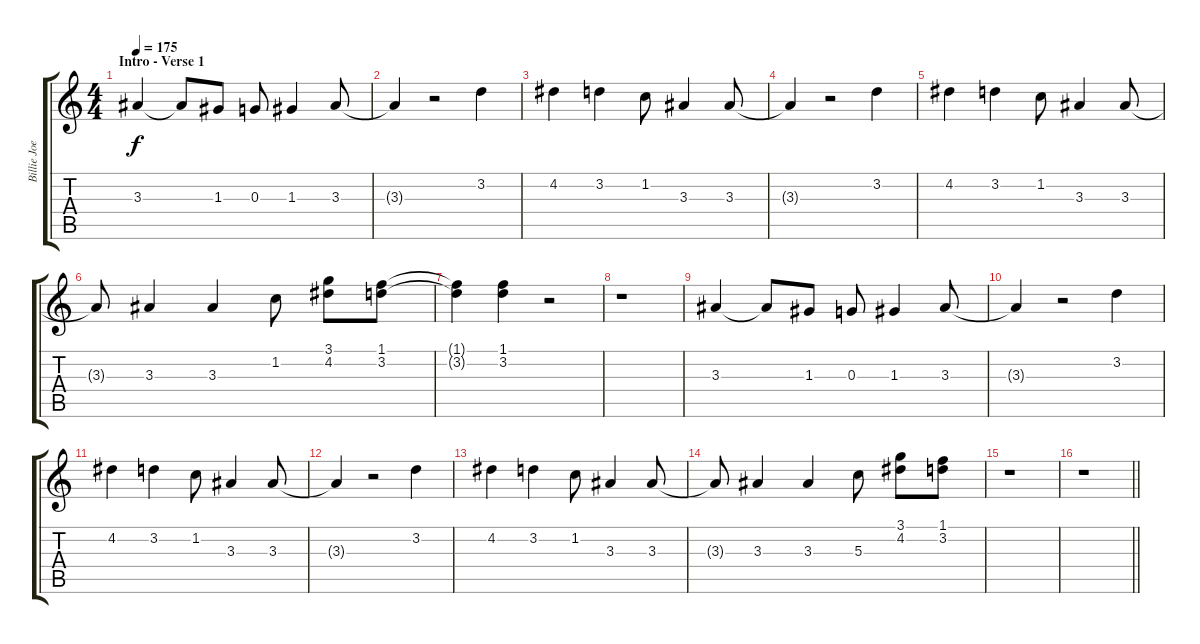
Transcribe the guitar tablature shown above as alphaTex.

\track ("Billie Joe Armstrong - Vox" "Billie Joe") {instrument distortionguitar}
\staff {score tabs}
\tuning (E4 B3 G3 D3 A2 E2) {hide}
\ts (4 4)
\section ("" "Intro - Verse 1")
\tempo 175
\clef g2
\ks c
3.3.4{dy f instrument distortionguitar} 3.3{t}.8 1.3.8 0.3.8 1.3.4 3.3.8 |
3.3{t}.4 r.2 3.2.4 |
4.2.4 3.2.4 1.2.8 3.3.4 3.3.8 |
3.3{t}.4 r.2 3.2.4 |
4.2.4 3.2.4 1.2.8 3.3.4 3.3.8 |
3.3{t}.8 3.3.4 3.3.4 1.2.8 (3.1 4.2).8 (1.1 3.2).8 |
(1.1{t} 3.2{t}).4 (1.1 3.2).4 r.2 |
r.1 |
3.3.4 3.3{t}.8 1.3.8 0.3.8 1.3.4 3.3.8 |
3.3{t}.4 r.2 3.2.4 |
4.2.4 3.2.4 1.2.8 3.3.4 3.3.8 |
3.3{t}.4 r.2 3.2.4 |
4.2.4 3.2.4 1.2.8 3.3.4 3.3.8 |
3.3{t}.8 3.3.4 3.3.4 5.3.8 (3.1 4.2).8 (1.1 3.2).8 |
r.1 |
\barLineRight lightlight
r.1
